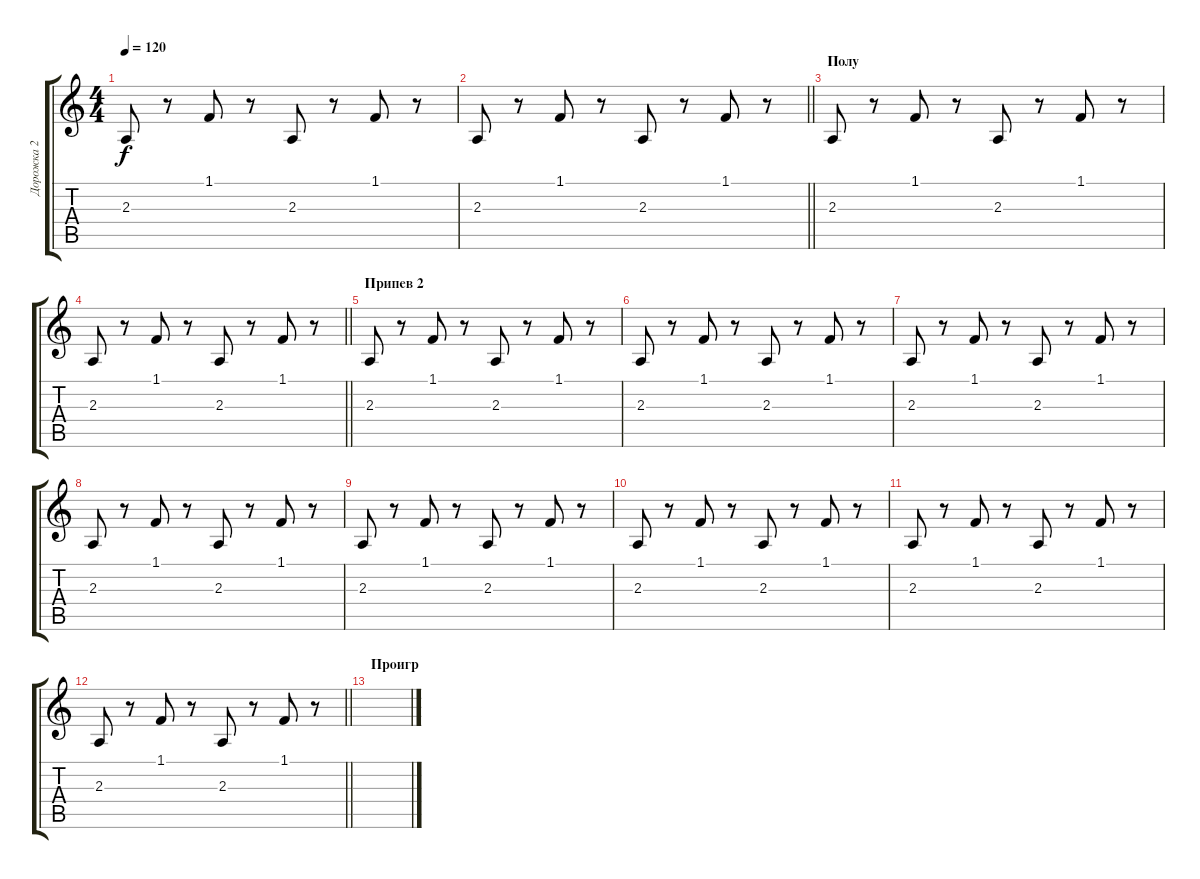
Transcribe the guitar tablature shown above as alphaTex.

\track ("Дорожка 2" "Дорожка 2") {instrument fx4atmosphere}
\staff {score tabs}
\tuning (E4 B3 G3 D3 A2 E2) {hide}
\ts (4 4)
\tempo 120
\clef g2
\ks c
2.3.8{dy f} r.8 1.1.8 r.8 2.3.8 r.8 1.1.8 r.8 |
\barLineRight lightlight
2.3.8 r.8 1.1.8 r.8 2.3.8 r.8 1.1.8 r.8 |
\section ("" "Полу")
2.3.8 r.8 1.1.8 r.8 2.3.8 r.8 1.1.8 r.8 |
\barLineRight lightlight
2.3.8 r.8 1.1.8 r.8 2.3.8 r.8 1.1.8 r.8 |
\section ("" "Припев 2")
2.3.8 r.8 1.1.8 r.8 2.3.8 r.8 1.1.8 r.8 |
2.3.8 r.8 1.1.8 r.8 2.3.8 r.8 1.1.8 r.8 |
2.3.8 r.8 1.1.8 r.8 2.3.8 r.8 1.1.8 r.8 |
2.3.8 r.8 1.1.8 r.8 2.3.8 r.8 1.1.8 r.8 |
2.3.8 r.8 1.1.8 r.8 2.3.8 r.8 1.1.8 r.8 |
2.3.8 r.8 1.1.8 r.8 2.3.8 r.8 1.1.8 r.8 |
2.3.8 r.8 1.1.8 r.8 2.3.8 r.8 1.1.8 r.8 |
\barLineRight lightlight
2.3.8 r.8 1.1.8 r.8 2.3.8 r.8 1.1.8 r.8 |
\section ("" "Проигр")
